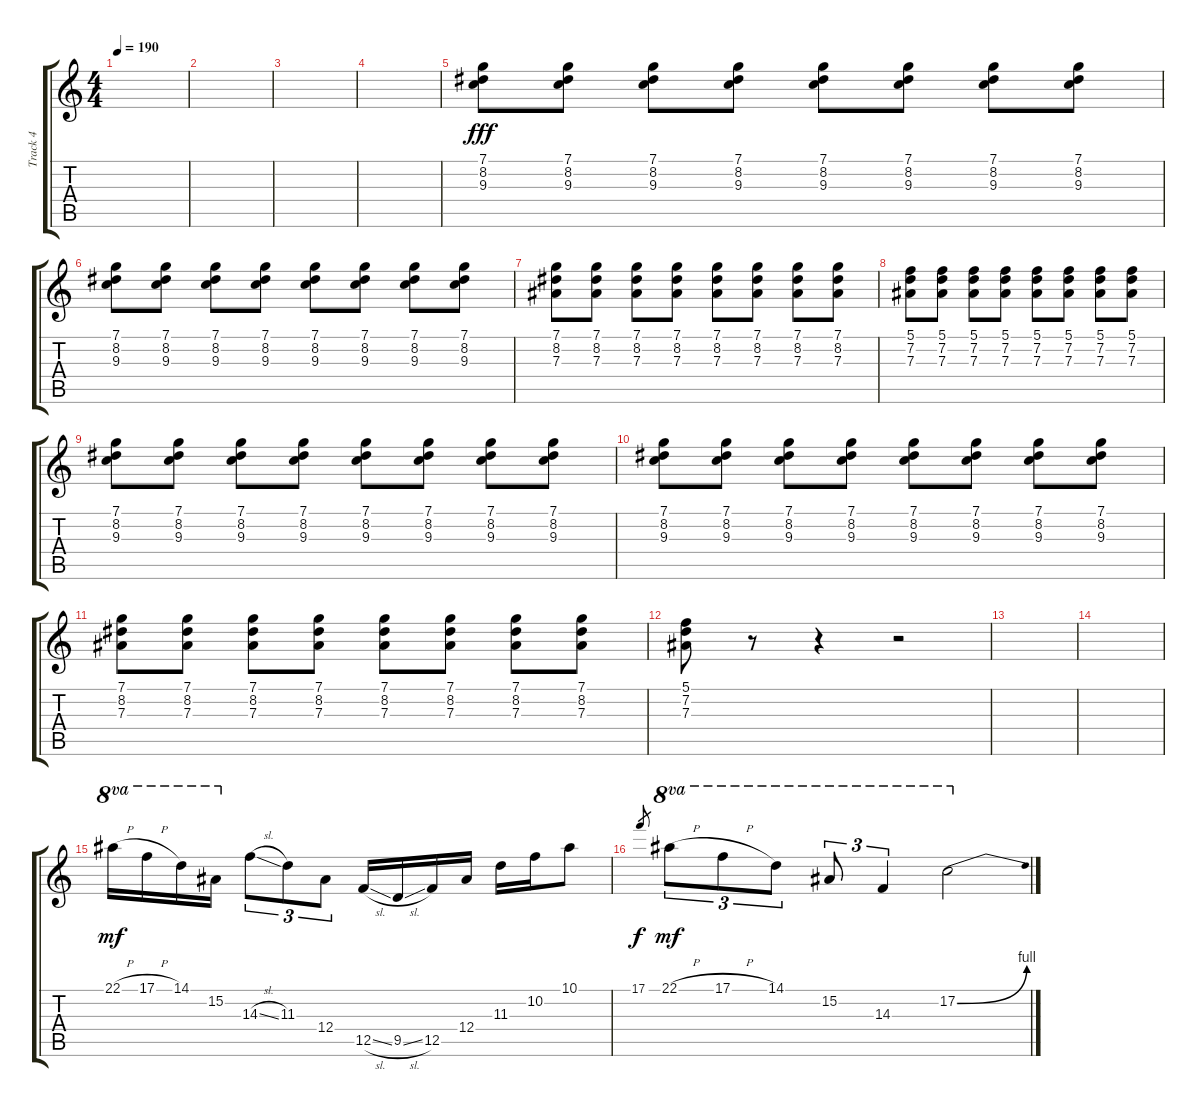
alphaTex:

\track ("Track 4" "Track 4") {instrument distortionguitar}
\staff {score tabs}
\tuning (C4 G3 Eb3 Bb2 F2 C2) {hide}
\ts (4 4)
\tempo 190
\clef g2
\ks c
|
|
|
|
(7.1 8.2 9.3).8{dy fff} (7.1 8.2 9.3).8 (7.1 8.2 9.3).8 (7.1 8.2 9.3).8 (7.1 8.2 9.3).8 (7.1 8.2 9.3).8 (7.1 8.2 9.3).8 (7.1 8.2 9.3).8 |
(7.1 8.2 9.3).8 (7.1 8.2 9.3).8 (7.1 8.2 9.3).8 (7.1 8.2 9.3).8 (7.1 8.2 9.3).8 (7.1 8.2 9.3).8 (7.1 8.2 9.3).8 (7.1 8.2 9.3).8 |
(7.1 8.2 7.3).8 (7.1 8.2 7.3).8 (7.1 8.2 7.3).8 (7.1 8.2 7.3).8 (7.1 8.2 7.3).8 (7.1 8.2 7.3).8 (7.1 8.2 7.3).8 (7.1 8.2 7.3).8 |
(5.1 7.2 7.3).8 (5.1 7.2 7.3).8 (5.1 7.2 7.3).8 (5.1 7.2 7.3).8 (5.1 7.2 7.3).8 (5.1 7.2 7.3).8 (5.1 7.2 7.3).8 (5.1 7.2 7.3).8 |
(7.1 8.2 9.3).8 (7.1 8.2 9.3).8 (7.1 8.2 9.3).8 (7.1 8.2 9.3).8 (7.1 8.2 9.3).8 (7.1 8.2 9.3).8 (7.1 8.2 9.3).8 (7.1 8.2 9.3).8 |
(7.1 8.2 9.3).8 (7.1 8.2 9.3).8 (7.1 8.2 9.3).8 (7.1 8.2 9.3).8 (7.1 8.2 9.3).8 (7.1 8.2 9.3).8 (7.1 8.2 9.3).8 (7.1 8.2 9.3).8 |
(7.1 8.2 7.3).8 (7.1 8.2 7.3).8 (7.1 8.2 7.3).8 (7.1 8.2 7.3).8 (7.1 8.2 7.3).8 (7.1 8.2 7.3).8 (7.1 8.2 7.3).8 (7.1 8.2 7.3).8 |
(5.1 7.2 7.3).8 r.8 r.4 r.2 |
|
|
22.1{h}.16{ot 8va dy mf} 17.1{h}.16{ot 8va} 14.1.16{ot 8va} 15.2.16{ot 8va} 14.3{sl}.8{tu (3 2)} 11.3.8{tu (3 2)} 12.4.8{tu (3 2)} 12.5{sl}.16 9.5{sl}.16 12.5.16 12.4.16 11.3.16 10.2.16 10.1.8 |
17.1.8{gr dy f} 22.1{h}.8{tu (3 2) ot 8va dy mf} 17.1{h}.8{tu (3 2) ot 8va} 14.1.8{tu (3 2) ot 8va} 15.2.8{tu (3 2) ot 8va} 14.3.4{tu (3 2) ot 8va} 17.2{be (bend 0 0 60 4)}.2{ot 8va}
